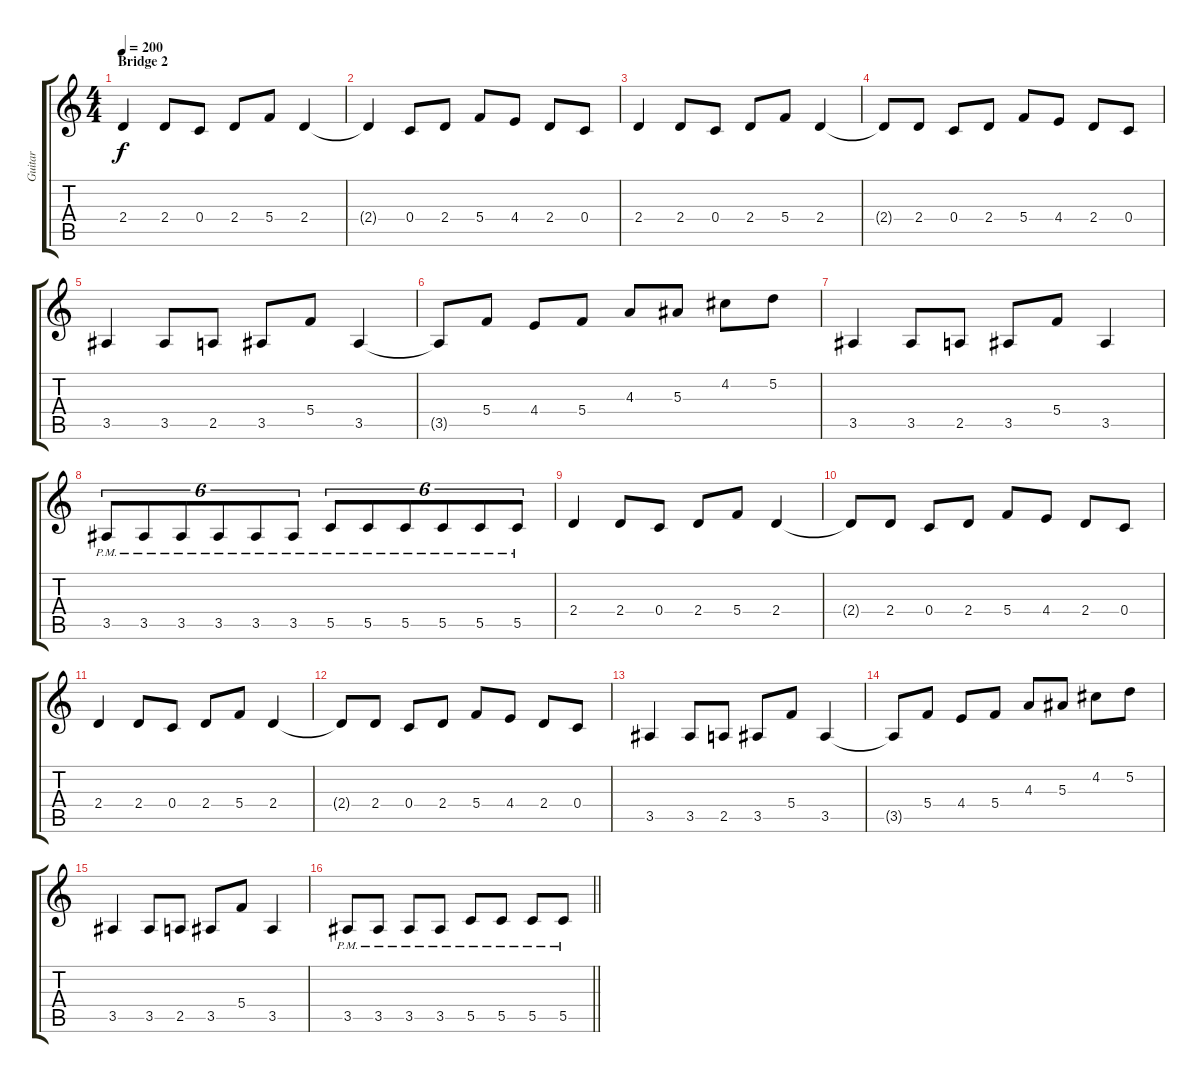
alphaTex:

\track ("Guitar" "Guitar") {instrument distortionguitar}
\staff {score tabs}
\tuning (D4 A3 F3 C3 G2 D2) {hide}
\ts (4 4)
\section ("" "Bridge 2")
\tempo 200
\clef g2
\ks c
2.4.4{dy f} 2.4.8 0.4.8 2.4.8 5.4.8 2.4.4 |
2.4{t}.4 0.4.8 2.4.8 5.4.8 4.4.8 2.4.8 0.4.8 |
2.4.4 2.4.8 0.4.8 2.4.8 5.4.8 2.4.4 |
2.4{t}.8 2.4.8 0.4.8 2.4.8 5.4.8 4.4.8 2.4.8 0.4.8 |
3.5.4 3.5.8 2.5.8 3.5.8 5.4.8 3.5.4 |
3.5{t}.8 5.4.8 4.4.8 5.4.8 4.3.8 5.3.8 4.2.8 5.2.8 |
3.5.4 3.5.8 2.5.8 3.5.8 5.4.8 3.5.4 |
3.5{pm}.8{tu (6 4)} 3.5{pm}.8{tu (6 4)} 3.5{pm}.8{tu (6 4)} 3.5{pm}.8{tu (6 4)} 3.5{pm}.8{tu (6 4)} 3.5{pm}.8{tu (6 4)} 5.5{pm}.8{tu (6 4)} 5.5{pm}.8{tu (6 4)} 5.5{pm}.8{tu (6 4)} 5.5{pm}.8{tu (6 4)} 5.5{pm}.8{tu (6 4)} 5.5{pm}.8{tu (6 4)} |
2.4.4 2.4.8 0.4.8 2.4.8 5.4.8 2.4.4 |
2.4{t}.8 2.4.8 0.4.8 2.4.8 5.4.8 4.4.8 2.4.8 0.4.8 |
2.4.4 2.4.8 0.4.8 2.4.8 5.4.8 2.4.4 |
2.4{t}.8 2.4.8 0.4.8 2.4.8 5.4.8 4.4.8 2.4.8 0.4.8 |
3.5.4 3.5.8 2.5.8 3.5.8 5.4.8 3.5.4 |
3.5{t}.8 5.4.8 4.4.8 5.4.8 4.3.8 5.3.8 4.2.8 5.2.8 |
3.5.4 3.5.8 2.5.8 3.5.8 5.4.8 3.5.4 |
\barLineRight lightlight
3.5{pm}.8 3.5{pm}.8 3.5{pm}.8 3.5{pm}.8 5.5{pm}.8 5.5{pm}.8 5.5{pm}.8 5.5{pm}.8
